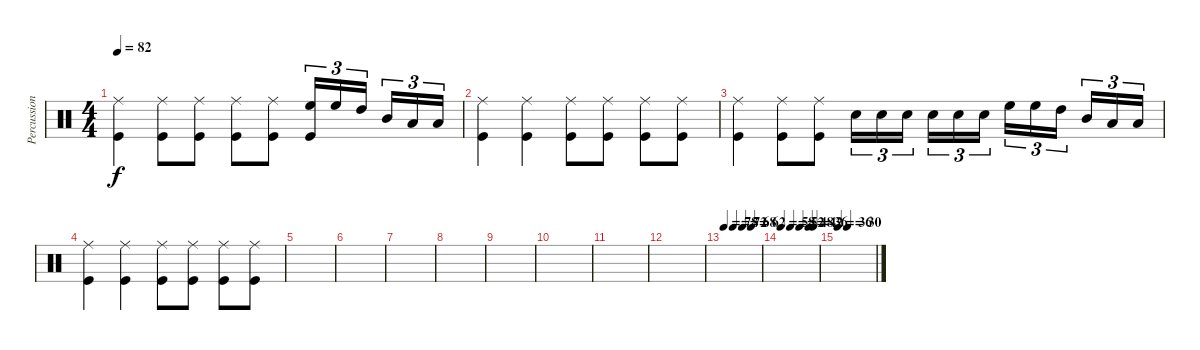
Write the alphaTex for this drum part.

\track ("Percussion" "Percussion") {instrument percussion}
\staff {score}
\articulation defaults
\ts (4 4)
\tempo 82
\clef neutral
\ks c
("Ride (middle)" "Kick (hit)").4{dy f} ("Ride (middle)" "Kick (hit)").8 ("Ride (middle)" "Kick (hit)").8 ("Ride (middle)" "Kick (hit)").8 ("Ride (middle)" "Kick (hit)").8 ("High Floor Tom (hit)" "Kick (hit)").16{tu (3 2)} "High Floor Tom (hit)".16{tu (3 2)} "High Tom (hit)".16{tu (3 2) beam splitsecondary} "Mid Tom (hit)".16{tu (3 2)} "Low Tom (hit)".16{tu (3 2)} "Low Floor Tom (hit)".16{tu (3 2)} |
("Ride (middle)" "Kick (hit)").4 ("Ride (middle)" "Kick (hit)").4 ("Ride (middle)" "Kick (hit)").8 ("Ride (middle)" "Kick (hit)").8 ("Ride (middle)" "Kick (hit)").8 ("Ride (middle)" "Kick (hit)").8 |
("Ride (middle)" "Kick (hit)").4 ("Ride (middle)" "Kick (hit)").8 ("Ride (middle)" "Kick (hit)").8 "Electric Snare (hit)".16{tu (3 2)} "Electric Snare (hit)".16{tu (3 2)} "Electric Snare (hit)".16{tu (3 2) beam splitsecondary} "Electric Snare (hit)".16{tu (3 2)} "Electric Snare (hit)".16{tu (3 2)} "Electric Snare (hit)".16{tu (3 2)} "High Floor Tom (hit)".16{tu (3 2)} "High Floor Tom (hit)".16{tu (3 2)} "High Tom (hit)".16{tu (3 2) beam splitsecondary} "Mid Tom (hit)".16{tu (3 2)} "Low Tom (hit)".16{tu (3 2)} "Low Floor Tom (hit)".16{tu (3 2)} |
("Ride (middle)" "Kick (hit)").4 ("Ride (middle)" "Kick (hit)").4 ("Ride (middle)" "Kick (hit)").8 ("Ride (middle)" "Kick (hit)").8 ("Ride (middle)" "Kick (hit)").8 ("Ride (middle)" "Kick (hit)").8 |
|
|
|
|
|
|
|
|
\tempo 78
\tempo (72 0.25)
\tempo (68 0.5)
\tempo (62 0.75)
|
\tempo 58
\tempo (52 0.25)
\tempo (48 0.5)
\tempo (42 0.75)
\tempo (36 0.875)
|
\tempo 36
\tempo (30 0.25)
